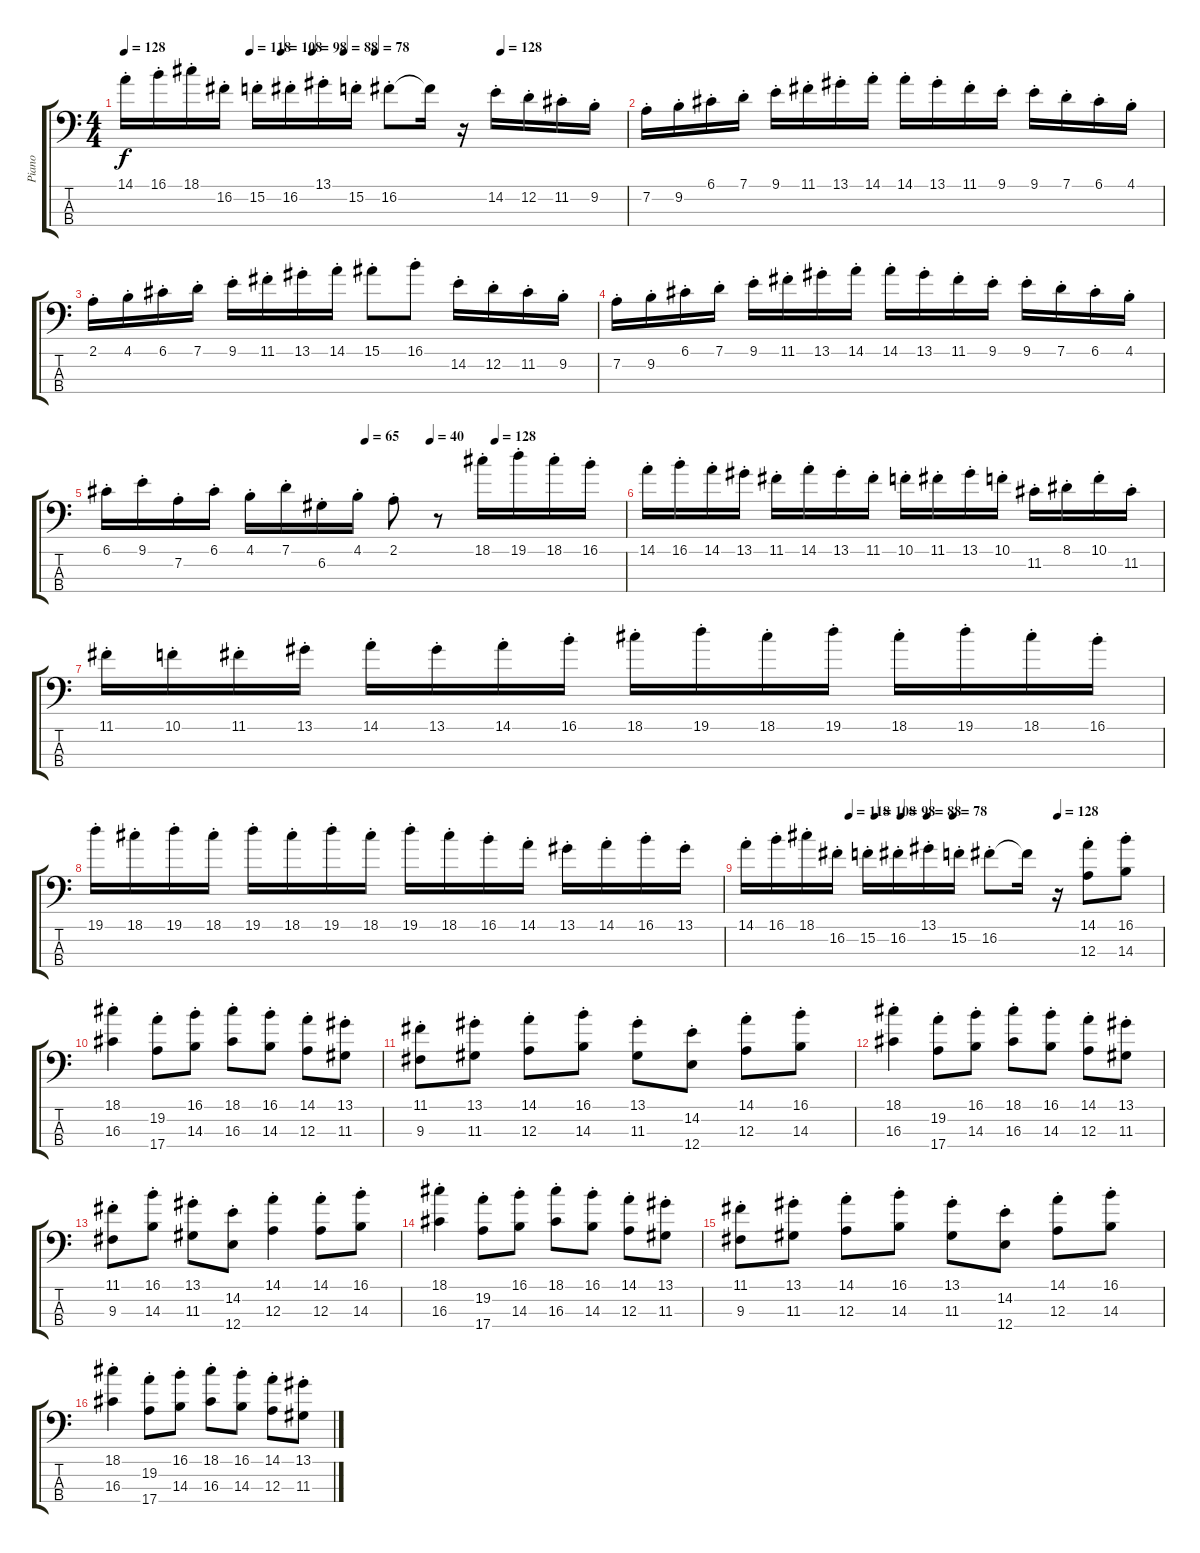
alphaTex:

\track ("Piano" "Piano") {instrument electricbassfinger}
\staff {score tabs}
\tuning (G2 D2 A1 E1) {hide}
\ts (4 4)
\tempo 128
\tempo (118 0.25)
\tempo (108 0.3125)
\tempo (98 0.375)
\tempo (88 0.4375)
\tempo (78 0.5)
\tempo (128 0.75)
\clef f4
\ks c
14.1{st}.16{dy f} 16.1{st}.16 18.1{st}.16 16.2{st}.16 15.2{st}.16 16.2{st}.16 13.1{st}.16 15.2{st}.16 16.2{st}.8 16.2{t}.16 r.16 14.2{st}.16 12.2{st}.16 11.2{st}.16 9.2{st}.16 |
7.2{st}.16 9.2{st}.16 6.1{st}.16 7.1{st}.16 9.1{st}.16 11.1{st}.16 13.1{st}.16 14.1{st}.16 14.1{st}.16 13.1{st}.16 11.1{st}.16 9.1{st}.16 9.1{st}.16 7.1{st}.16 6.1{st}.16 4.1{st}.16 |
2.1{st}.16 4.1{st}.16 6.1{st}.16 7.1{st}.16 9.1{st}.16 11.1{st}.16 13.1{st}.16 14.1{st}.16 15.1{st}.8 16.1{st}.8 14.2{st}.16 12.2{st}.16 11.2{st}.16 9.2{st}.16 |
7.2{st}.16 9.2{st}.16 6.1{st}.16 7.1{st}.16 9.1{st}.16 11.1{st}.16 13.1{st}.16 14.1{st}.16 14.1{st}.16 13.1{st}.16 11.1{st}.16 9.1{st}.16 9.1{st}.16 7.1{st}.16 6.1{st}.16 4.1{st}.16 |
\tempo (65 0.5)
\tempo (40 0.625)
\tempo (128 0.75)
6.1{st}.16 9.1{st}.16 7.2{st}.16 6.1{st}.16 4.1{st}.16 7.1{st}.16 6.2{st}.16 4.1{st}.16 2.1{st}.8 r.8 18.1{st}.16 19.1{st}.16 18.1{st}.16 16.1{st}.16 |
14.1{st}.16 16.1{st}.16 14.1{st}.16 13.1{st}.16 11.1{st}.16 14.1{st}.16 13.1{st}.16 11.1{st}.16 10.1{st}.16 11.1{st}.16 13.1{st}.16 10.1{st}.16 11.2{st}.16 8.1{st}.16 10.1{st}.16 11.2{st}.16 |
11.1{st}.16 10.1{st}.16 11.1{st}.16 13.1{st}.16 14.1{st}.16 13.1{st}.16 14.1{st}.16 16.1{st}.16 18.1{st}.16 19.1{st}.16 18.1{st}.16 19.1{st}.16 18.1{st}.16 19.1{st}.16 18.1{st}.16 16.1{st}.16 |
19.1{st}.16 18.1{st}.16 19.1{st}.16 18.1{st}.16 19.1{st}.16 18.1{st}.16 19.1{st}.16 18.1{st}.16 19.1{st}.16 18.1{st}.16 16.1{st}.16 14.1{st}.16 13.1{st}.16 14.1{st}.16 16.1{st}.16 13.1{st}.16 |
\tempo (118 0.25)
\tempo (108 0.3125)
\tempo (98 0.375)
\tempo (88 0.4375)
\tempo (78 0.5)
\tempo (128 0.75)
14.1{st}.16 16.1{st}.16 18.1{st}.16 16.2{st}.16 15.2{st}.16 16.2{st}.16 13.1{st}.16 15.2{st}.16 16.2{st}.8 16.2{t}.16 r.16 (14.1{st} 12.3{st}).8 (16.1{st} 14.3{st}).8 |
(18.1{st} 16.3{st}).4 (19.2{st} 17.4{st}).8 (16.1{st} 14.3{st}).8 (18.1{st} 16.3{st}).8 (16.1{st} 14.3{st}).8 (14.1{st} 12.3{st}).8 (13.1{st} 11.3{st}).8 |
(11.1{st} 9.3{st}).8 (13.1{st} 11.3{st}).8 (14.1{st} 12.3{st}).8 (16.1{st} 14.3{st}).8 (13.1{st} 11.3{st}).8 (14.2{st} 12.4{st}).8 (14.1{st} 12.3{st}).8 (16.1{st} 14.3{st}).8 |
(18.1{st} 16.3{st}).4 (19.2{st} 17.4{st}).8 (16.1{st} 14.3{st}).8 (18.1{st} 16.3{st}).8 (16.1{st} 14.3{st}).8 (14.1{st} 12.3{st}).8 (13.1{st} 11.3{st}).8 |
(11.1{st} 9.3{st}).8 (16.1{st} 14.3{st}).8 (13.1{st} 11.3{st}).8 (14.2{st} 12.4{st}).8 (14.1{st} 12.3{st}).4 (14.1{st} 12.3{st}).8 (16.1{st} 14.3{st}).8 |
(18.1{st} 16.3{st}).4 (19.2{st} 17.4{st}).8 (16.1{st} 14.3{st}).8 (18.1{st} 16.3{st}).8 (16.1{st} 14.3{st}).8 (14.1{st} 12.3{st}).8 (13.1{st} 11.3{st}).8 |
(11.1{st} 9.3{st}).8 (13.1{st} 11.3{st}).8 (14.1{st} 12.3{st}).8 (16.1{st} 14.3{st}).8 (13.1{st} 11.3{st}).8 (14.2{st} 12.4{st}).8 (14.1{st} 12.3{st}).8 (16.1{st} 14.3{st}).8 |
(18.1{st} 16.3{st}).4 (19.2{st} 17.4{st}).8 (16.1{st} 14.3{st}).8 (18.1{st} 16.3{st}).8 (16.1{st} 14.3{st}).8 (14.1{st} 12.3{st}).8 (13.1{st} 11.3{st}).8
